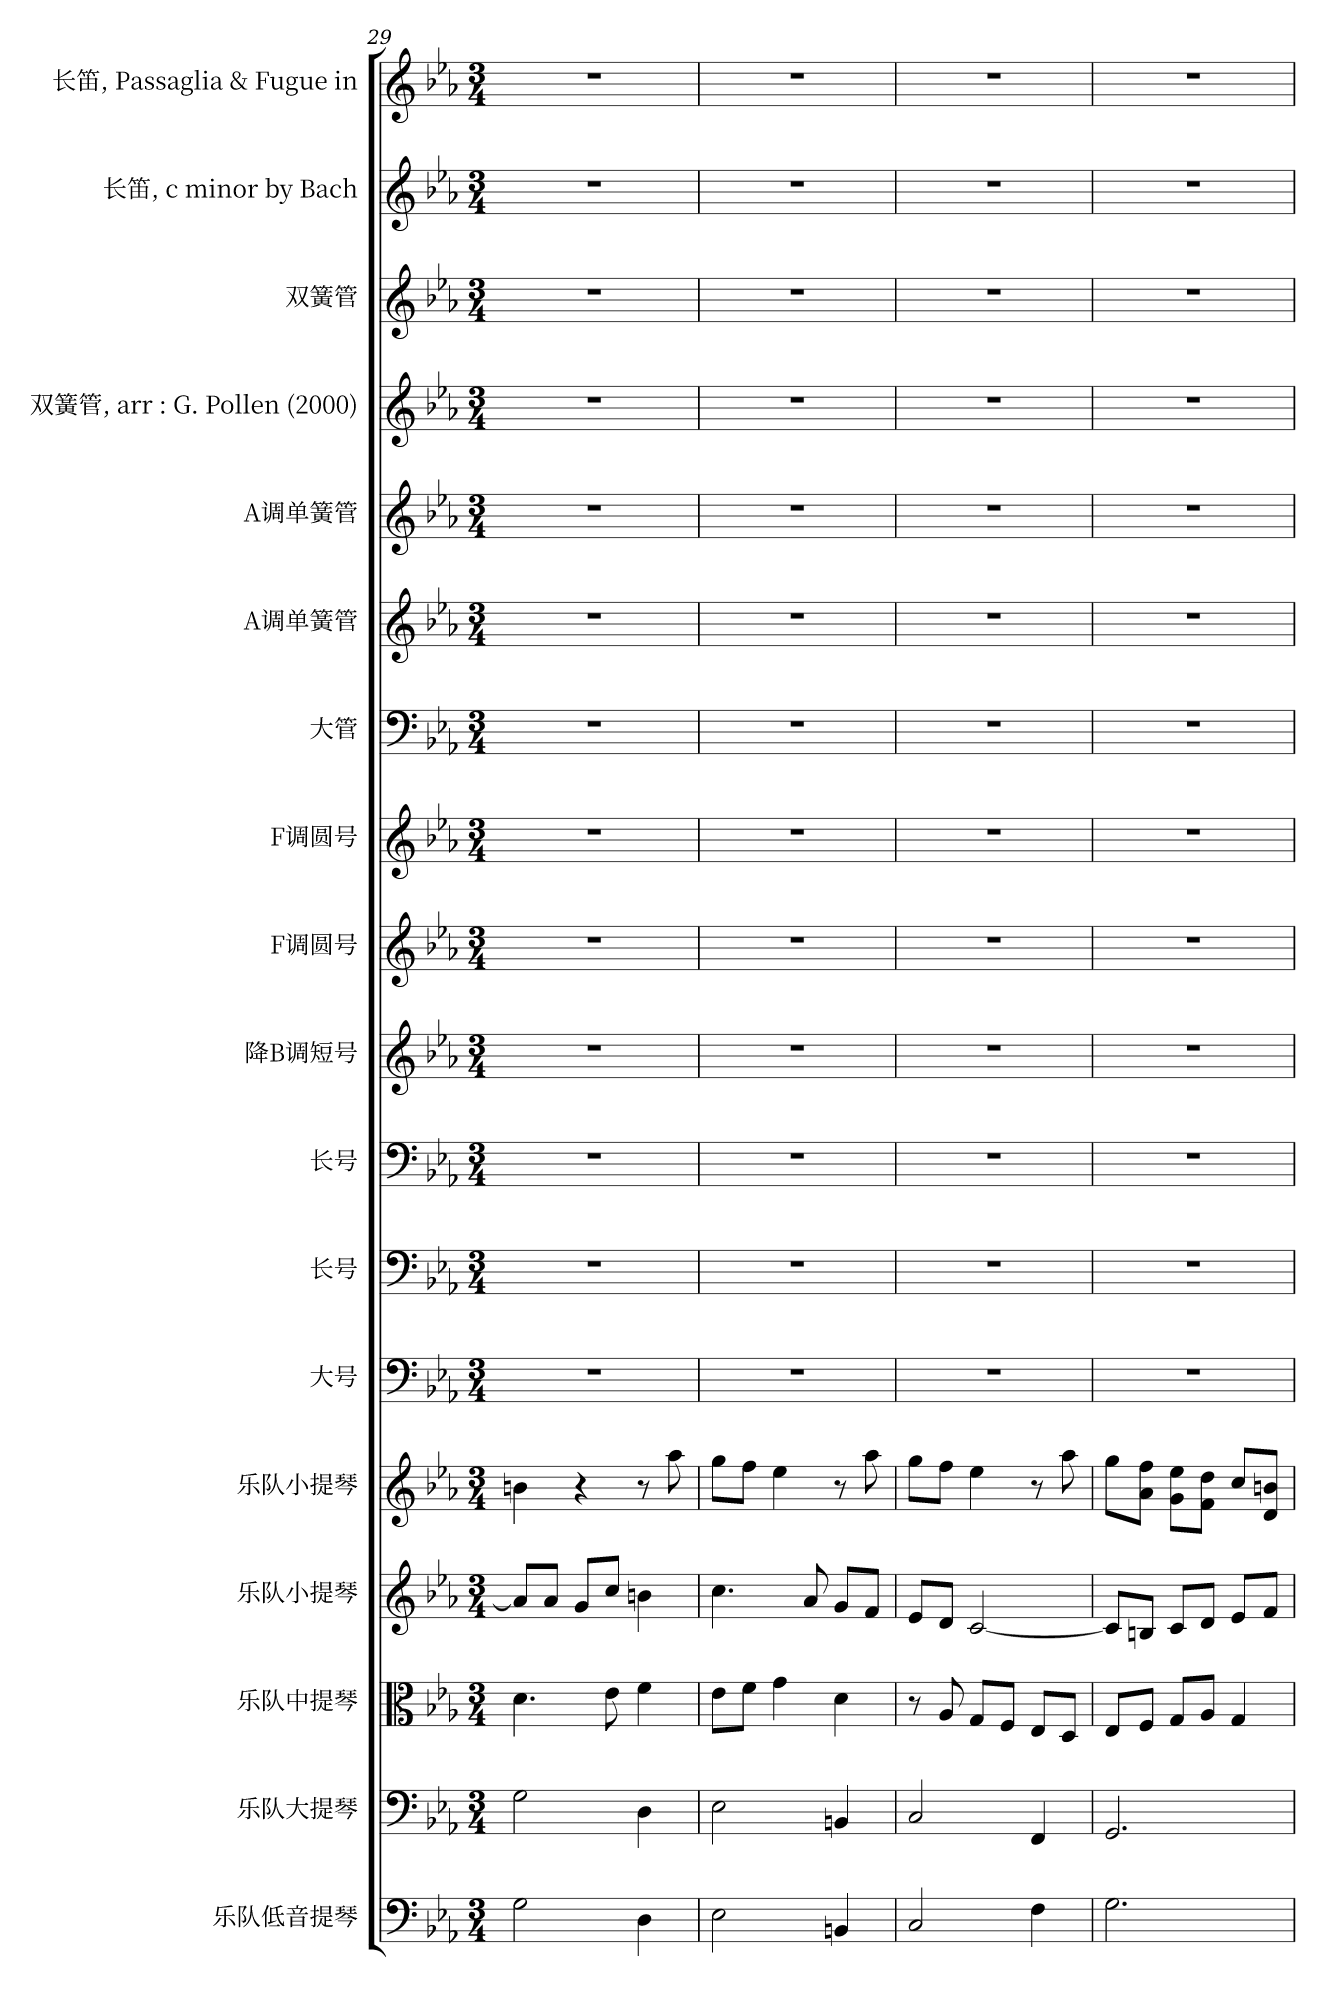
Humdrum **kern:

**kern	**kern	**kern	**kern	**kern	**kern	**kern	**kern	**kern	**kern	**kern	**kern	**kern	**kern	**kern	**kern	**kern	**kern
*part18	*part17	*part16	*part15	*part14	*part13	*part12	*part11	*part10	*part9	*part8	*part7	*part6	*part5	*part4	*part3	*part2	*part1
*staff18	*staff17	*staff16	*staff15	*staff14	*staff13	*staff12	*staff11	*staff10	*staff9	*staff8	*staff7	*staff6	*staff5	*staff4	*staff3	*staff2	*staff1
*I"乐队低音提琴	*I"乐队大提琴	*I"乐队中提琴	*I"乐队小提琴	*I"乐队小提琴	*I"大号	*I"长号	*I"长号	*I"降B调短号	*I"F调圆号	*I"F调圆号	*I"大管	*I"A调单簧管	*I"A调单簧管	*I"双簧管, arr :  G. Pollen (2000)	*I"双簧管	*I"长笛, c minor by Bach	*I"长笛, Passaglia &amp; Fugue in
*clefF4	*clefF4	*clefC3	*clefG2	*clefG2	*clefF4	*clefF4	*clefF4	*clefG2	*clefG2	*clefG2	*clefF4	*clefG2	*clefG2	*clefG2	*clefG2	*clefG2	*clefG2
*ITrd7c12	*	*	*	*	*	*	*	*ITrd1c2	*ITrd4c7	*ITrd4c7	*	*ITrd2c3	*ITrd2c3	*	*	*	*
*k[b-e-a-]	*k[b-e-a-]	*k[b-e-a-]	*k[b-e-a-]	*k[b-e-a-]	*k[b-e-a-]	*k[b-e-a-]	*k[b-e-a-]	*k[b-e-a-d-g-]	*k[b-e-a-d-]	*k[b-e-a-d-]	*k[b-e-a-]	*k[]	*k[]	*k[b-e-a-]	*k[b-e-a-]	*k[b-e-a-]	*k[b-e-a-]
*M3/4	*M3/4	*M3/4	*M3/4	*M3/4	*M3/4	*M3/4	*M3/4	*M3/4	*M3/4	*M3/4	*M3/4	*M3/4	*M3/4	*M3/4	*M3/4	*M3/4	*M3/4
=29	=29	=29	=29	=29	=29	=29	=29	=29	=29	=29	=29	=29	=29	=29	=29	=29	=29
2GG\	2G\	4.d\	8a-/L]	4bn\	2.r	2.r	2.r	2.r	2.r	2.r	2.r	2.r	2.r	2.r	2.r	2.r	2.r
.	.	.	8a-/J	.	.	.	.	.	.	.	.	.	.	.	.	.	.
.	.	.	8g/L	4r	.	.	.	.	.	.	.	.	.	.	.	.	.
.	.	8e-\	8cc/J	.	.	.	.	.	.	.	.	.	.	.	.	.	.
4DD\	4D\	4f\	4bn\	8r	.	.	.	.	.	.	.	.	.	.	.	.	.
.	.	.	.	8aa-\	.	.	.	.	.	.	.	.	.	.	.	.	.
=30	=30	=30	=30	=30	=30	=30	=30	=30	=30	=30	=30	=30	=30	=30	=30	=30	=30
2EE-\	2E-\	8e-\L	4.cc\	8gg\L	2.r	2.r	2.r	2.r	2.r	2.r	2.r	2.r	2.r	2.r	2.r	2.r	2.r
.	.	8f\J	.	8ff\J	.	.	.	.	.	.	.	.	.	.	.	.	.
.	.	4g\	.	4ee-\	.	.	.	.	.	.	.	.	.	.	.	.	.
.	.	.	8a-/	.	.	.	.	.	.	.	.	.	.	.	.	.	.
4BBBn/	4BBn/	4d\	8g/L	8r	.	.	.	.	.	.	.	.	.	.	.	.	.
.	.	.	8f/J	8aa-\	.	.	.	.	.	.	.	.	.	.	.	.	.
!!LO:PB:g=z
=31	=31	=31	=31	=31	=31	=31	=31	=31	=31	=31	=31	=31	=31	=31	=31	=31	=31
2CC/	2C/	8r	8e-/L	8gg\L	2.r	2.r	2.r	2.r	2.r	2.r	2.r	2.r	2.r	2.r	2.r	2.r	2.r
.	.	8A-/	8d/J	8ff\J	.	.	.	.	.	.	.	.	.	.	.	.	.
.	.	8G/L	[2c/	4ee-\	.	.	.	.	.	.	.	.	.	.	.	.	.
.	.	8F/J	.	.	.	.	.	.	.	.	.	.	.	.	.	.	.
4FF\	4FF/	8E-/L	.	8r	.	.	.	.	.	.	.	.	.	.	.	.	.
.	.	8D/J	.	8aa-\	.	.	.	.	.	.	.	.	.	.	.	.	.
=32	=32	=32	=32	=32	=32	=32	=32	=32	=32	=32	=32	=32	=32	=32	=32	=32	=32
2.GG\	2.GG/	8E-/L	8c/L]	8gg\L	2.r	2.r	2.r	2.r	2.r	2.r	2.r	2.r	2.r	2.r	2.r	2.r	2.r
.	.	8F/J	8Bn/J	8a-\ 8ff\J	.	.	.	.	.	.	.	.	.	.	.	.	.
.	.	8G/L	8c/L	8g\ 8ee-\L	.	.	.	.	.	.	.	.	.	.	.	.	.
.	.	8A-/J	8d/J	8f\ 8dd\J	.	.	.	.	.	.	.	.	.	.	.	.	.
.	.	4G/	8e-/L	8cc/L	.	.	.	.	.	.	.	.	.	.	.	.	.
.	.	.	8f/J	8d/ 8bn/J	.	.	.	.	.	.	.	.	.	.	.	.	.
=	=	=	=	=	=	=	=	=	=	=	=	=	=	=	=	=	=
*-	*-	*-	*-	*-	*-	*-	*-	*-	*-	*-	*-	*-	*-	*-	*-	*-	*-
